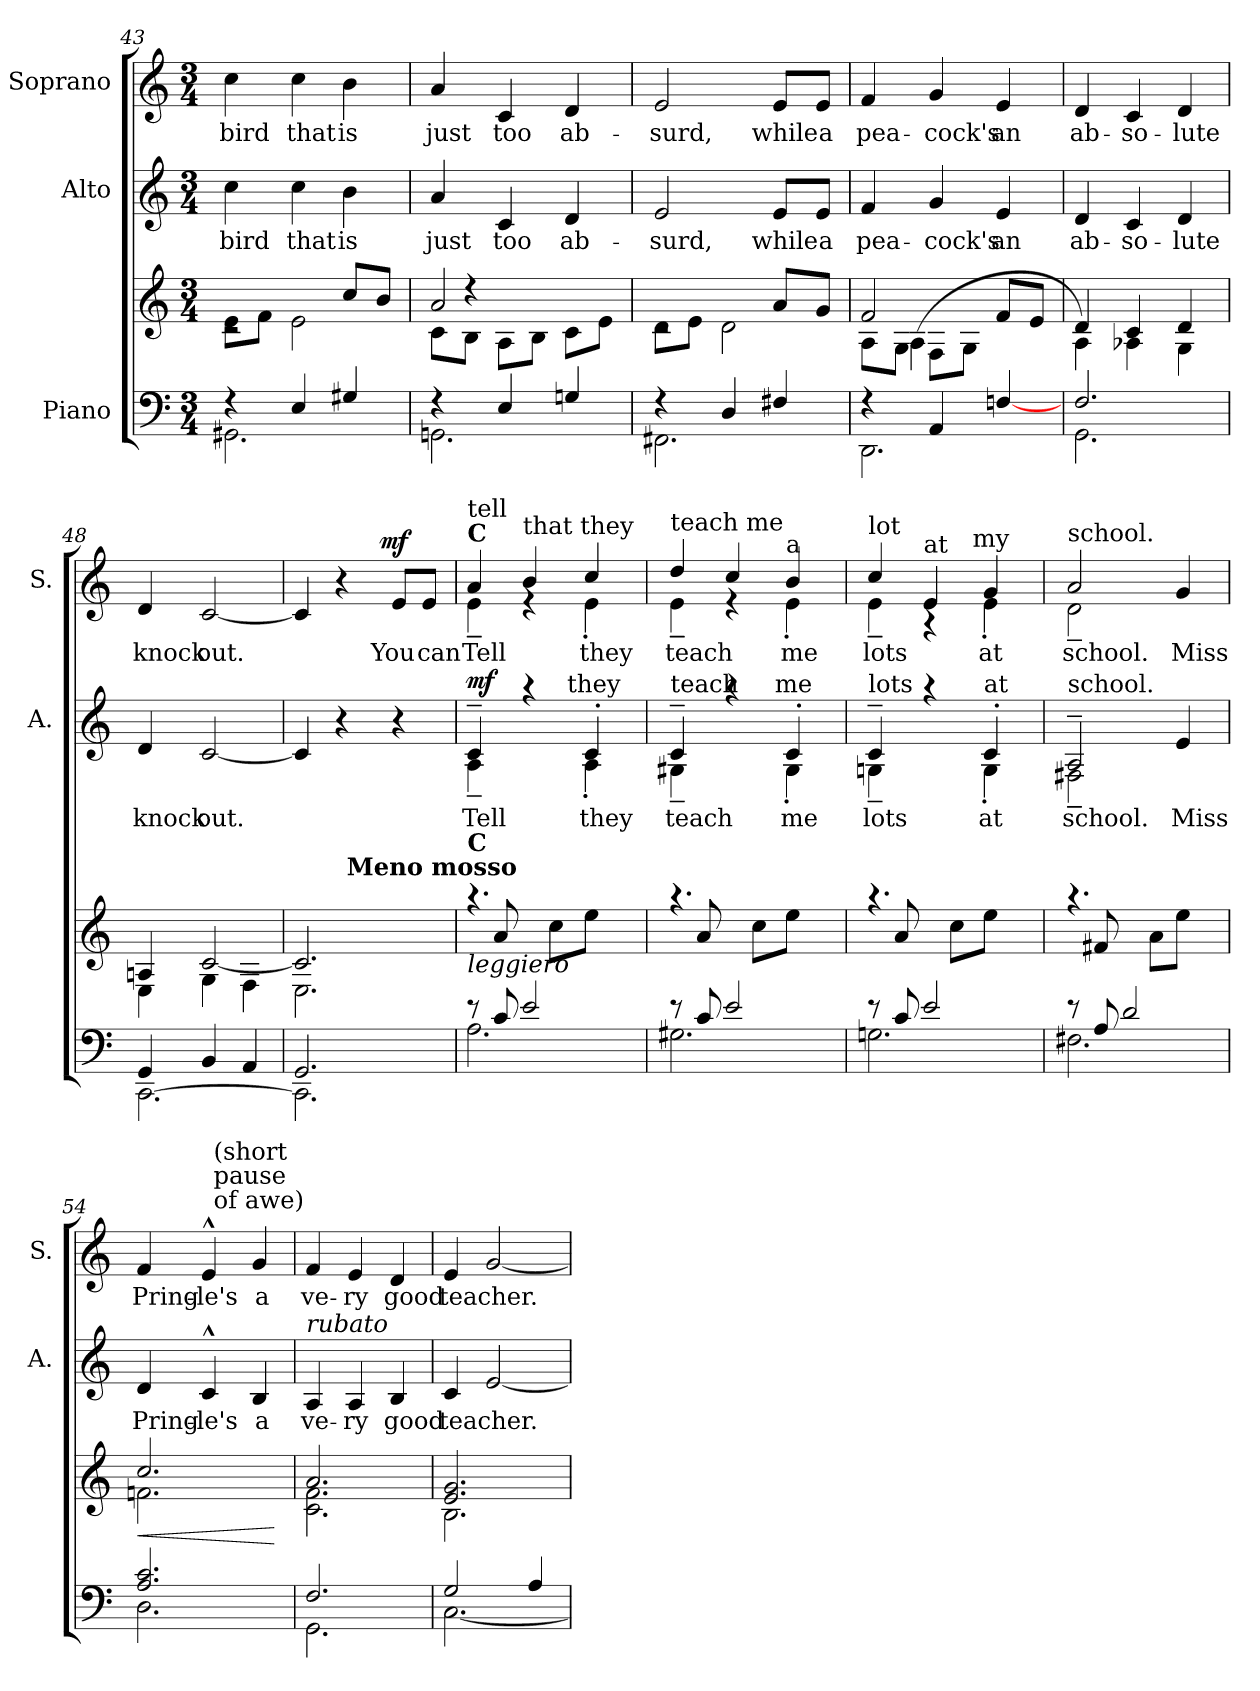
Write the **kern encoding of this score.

**kern	**kern	**dynam	**kern	**text	**dynam	**kern	**text	**dynam
*part3	*part3	*part3	*part2	*part2	*part2	*part1	*part1	*part1
*staff4	*staff3	*staff3/4	*staff2	*staff2	*staff2	*staff1	*staff1	*staff1
*I"Piano	*	*	*I"Alto	*	*	*I"Soprano	*	*
*	*	*	*I'A.	*	*	*I'S.	*	*
*clefF4	*clefG2	*	*clefG2	*	*	*clefG2	*	*
*k[]	*k[]	*	*k[]	*	*	*k[]	*	*
*C:	*C:	*	*C:	*	*	*C:	*	*
*M3/4	*M3/4	*	*M3/4	*	*	*M3/4	*	*
=43	=43	=43	=43	=43	=43	=43	=43	=43
*^	*^	*	*	*	*	*	*	*
!	!	!	!	!	!	!LO:LY:b	!	!	!LO:LY:b	!
2.GG#X\	4rF	8e\L	2rc	.	4cc\	bird	.	4cc\	bird	.
.	.	8f\J	.	.	.	.	.	.	.	.
!	!	!	!	!	!	!LO:LY:b	!	!	!LO:LY:b	!
.	4E/	2e\	.	.	4cc\	that	.	4cc\	that	.
!	!	!	!	!	!	!LO:LY:b	!	!	!LO:LY:b	!
.	4G#X/	.	8cc/L	.	4b\	is	.	4b\	is	.
.	.	.	8b/J	.	.	.	.	.	.	.
=44	=44	=44	=44	=44	=44	=44	=44	=44	=44	=44
*	*	*	*^	*	*	*	*	*	*	*
!	!	!	!	!	!	!	!LO:LY:b	!	!	!LO:LY:b	!
2.GGn\	4rF	2a/	8c\L	8ryy	.	4a/	just	.	4a/	just	.
.	.	.	8B\J	4rdd	.	.	.	.	.	.	.
!	!	!	!	!	!	!	!LO:LY:b	!	!	!LO:LY:b	!
.	4E/	.	8A\L	.	.	4c/	too	.	4c/	too	.
.	.	.	8B\J	4.ryy	.	.	.	.	.	.	.
!	!	!	!	!	!	!	!LO:LY:b	!	!	!LO:LY:b	!
.	4Gn/	4ryy	8c\L	.	.	4d/	ab-	.	4d/	ab-	.
.	.	.	8e\J	.	.	.	.	.	.	.	.
*	*	*	*v	*v	*	*	*	*	*	*	*
!!LO:PB:g=z
=45	=45	=45	=45	=45	=45	=45	=45	=45	=45	=45
!	!	!	!	!	!	!LO:LY:b	!	!	!LO:LY:b	!
2.FF#X\	4rF	8d\L	2rc	.	2e/	-surd,	.	2e/	-surd,	.
.	.	8e\J	.	.	.	.	.	.	.	.
.	4D/	2d\	.	.	.	.	.	.	.	.
!	!	!	!	!	!	!LO:LY:b	!	!	!LO:LY:b	!
.	4F#X/	.	8a/L	.	8e/L	while	.	8e/L	while	.
!	!	!	!	!	!	!LO:LY:b	!	!	!LO:LY:b	!
.	.	.	8g/J	.	8e/J	a	.	8e/J	a	.
=46	=46	=46	=46	=46	=46	=46	=46	=46	=46	=46
*	*	*	*^	*	*	*	*	*	*	*
!	!	!	!	!	!	!	!LO:LY:b	!	!	!LO:LY:b	!
2.DD\	4rF	2f/	8A\L	8ryy	.	4f/	pea-	.	4f/	pea-	.
.	.	.	8G\J	(<4A\	.	.	.	.	.	.	.
!	!	!	!	!	!	!	!LO:LY:b	!	!	!LO:LY:b	!
.	4AA/	.	8F\L	.	.	4g/	-cock's	.	4g/	-cock's	.
.	.	.	8G\J	4.ryy	.	.	.	.	.	.	.
!	!	!	!	!	!	!	!LO:LY:b	!	!	!LO:LY:b	!
.	[>4Fn/	4ryy	8f/L	.	.	4e/	an	.	4e/	an	.
.	.	.	8e/J	.	.	.	.	.	.	.	.
*	*	*	*v	*v	*	*	*	*	*	*	*
=47	=47	=47	=47	=47	=47	=47	=47	=47	=47	=47
!	!	!	!	!	!	!LO:LY:b	!	!	!LO:LY:b	!
2.F/	2.GG\	4A\)	4d/	.	4d/	ab-	.	4d/	ab-	.
!	!	!	!	!	!	!LO:LY:b	!	!	!LO:LY:b	!
.	.	4A-X\	4c/	.	4c/	-so-	.	4c/	-so-	.
!	!	!	!	!	!	!LO:LY:b	!	!	!LO:LY:b	!
.	.	4G\	4d/	.	4d/	-lute	.	4d/	-lute	.
=48	=48	=48	=48	=48	=48	=48	=48	=48	=48	=48
!	!	!	!	!	!	!LO:LY:b	!	!	!LO:LY:b	!
[<2.CC\	4GG/	4E\	4An/	.	4d/	knock	.	4d/	knock	.
!	!	!	!	!	!	!LO:LY:b	!	!	!LO:LY:b	!
.	4BB/	4G\	[>2c/	.	[<2c/	out.	.	[<2c/	out.	.
.	4AA/	4F\	.	.	.	.	.	.	.	.
=49	=49	=49	=49	=49	=49	=49	=49	=49	=49	=49
*	*	*	*^	*	*	*	*	*^	*	*
2.CC\]	2.GG/	2.E\	2.c/]	4ryy	.	4c/]	.	.	4c/]	4...ryy	.	.
.	.	.	.	32ryy	.	4r	.	.	4r	.	.	.
!	!	!	!	!LO:TX:a:B:t=Meno mosso	!	!	!	!	!	!	!	!
.	.	.	.	4...ryy	.	.	.	.	.	.	.	.
!	!	!	!	!	!	!	!	!	!	!	!	!LO:DY:a
.	.	.	.	.	.	.	.	.	.	4ryy	.	mf
!	!	!	!	!	!	!	!	!	!	!	!LO:LY:b	!
.	.	.	.	.	.	4r	.	.	8e/L	.	You	.
!	!	!	!	!	!	!	!	!	!	!	!LO:LY:b	!
.	.	.	.	.	.	.	.	.	8e/J	.	can	.
.	.	.	.	.	.	.	.	.	.	32ryy	.	.
!!LO:LB:g=z	!!
=50	=50	=50	=50	=50	=50	=50	=50	=50	=50	=50	=50	=50
!	!	!	!	!	!	!	!	!	!LO:TX:a:B:t=C	!	!	!
!	!	!	!	!	!	!	!	!	!LO:TX:a:t=tell	!	!	!
!	!	!	!	!	!	!LO:TX:a:t=Tell	!	!	!	!	!	!
!	!	!LO:TX:a:B:t=C	!	!	!	!	!	!	!	!	!	!
!	!	!LO:TX:b:i:t=leggiero	!	!	!	!	!	!	!	!	!	!
!	!	!	!	!	!	!	!LO:LY:b	!LO:DY:a	!	!	!LO:LY:b	!
*	*	*	*	*	*	*^	*	*	*	*	*	*
*	*	*	*v	*v	*	*	*^	*	*	*	*	*	*
2.A\	8re	4.raa	8ryy	.	4c~>/	4A~<\	4..ryy	Tell	mf	4a/	4e~<\	Tell	.
.	8c/	.	8a/	.	.	.	.	.	.	.	.	.	.
!	!	!	!	!	!	!	!	!	!	!LO:TX:a:t=that they	!	!	!
.	2e/	.	8ryy	.	4raa	4ryy	.	.	.	4b/	4re	.	.
.	.	8ryy	8cc\L	.	.	.	.	.	.	.	.	.	.
!	!	!	!	!	!	!	!LO:TX:a:t=they	!	!	!	!	!	!
.	.	.	.	.	.	.	4ryy	.	.	.	.	.	.
!	!	!	!	!	!	!	!	!LO:LY:b	!	!	!	!LO:LY:b	!
.	.	4ryy	8ee\J	.	4c'>/	4A'<\	.	they	.	4cc/	4e'<\	they	.
.	.	.	8ryy	.	.	.	.	.	.	.	.	.	.
.	.	.	.	.	.	.	16ryy	.	.	.	.	.	.
=51	=51	=51	=51	=51	=51	=51	=51	=51	=51	=51	=51	=51	=51
!	!	!	!	!	!	!	!	!	!	!LO:TX:a:t=teach me	!	!	!
!	!	!	!	!	!LO:TX:a:t=teach	!	!	!	!	!	!	!	!
!	!	!	!	!	!	!	!	!LO:LY:b	!	!	!	!LO:LY:b	!
2.G#X\	8re	4.raa	8ryy	.	4c~>/	4G#X~<\	4...ryy	teach	.	4dd/	4e~<\	teach	.
.	8c/	.	8a/	.	.	.	.	.	.	.	.	.	.
.	2e/	.	8ryy	.	4raa	4ryy	.	.	.	4cc/	4re	.	.
.	.	8ryy	8cc\L	.	.	.	.	.	.	.	.	.	.
!	!	!	!	!	!	!	!LO:TX:a:t=me	!	!	!	!	!	!
.	.	.	.	.	.	.	4ryy	.	.	.	.	.	.
!	!	!	!	!	!	!	!	!	!	!LO:TX:a:t=a	!	!	!
!	!	!	!	!	!	!	!	!LO:LY:b	!	!	!	!LO:LY:b	!
.	.	4ryy	8ee\J	.	4c'>/	4G#'<\	.	me	.	4b/	4e'<\	me	.
.	.	.	8ryy	.	.	.	.	.	.	.	.	.	.
.	.	.	.	.	.	.	32ryy	.	.	.	.	.	.
=52	=52	=52	=52	=52	=52	=52	=52	=52	=52	=52	=52	=52	=52
!	!	!	!	!	!	!	!	!	!	!LO:TX:a:t=lot	!	!	!
!	!	!	!	!	!LO:TX:a:t=lots	!	!	!	!	!	!	!	!
!	!	!	!	!	!	!	!	!LO:LY:b	!	!	!	!LO:LY:b	!
*	*	*	*	*	*	*v	*v	*	*	*	*^	*	*
2.Gn\	8re	4.raa	8ryy	.	4c~>/	4Gn~<\	lots	.	4cc/	4e~<\	4...ryy	lots	.
.	8c/	.	8a/	.	.	.	.	.	.	.	.	.	.
!	!	!	!	!	!	!	!	!	!LO:TX:a:t=at	!	!	!	!
.	2e/	.	8ryy	.	4raa	4ryy	.	.	4e/	4rA	.	.	.
.	.	8ryy	8cc\L	.	.	.	.	.	.	.	.	.	.
!	!	!	!	!	!	!	!	!	!	!	!LO:TX:a:t=my	!	!
.	.	.	.	.	.	.	.	.	.	.	4ryy	.	.
!	!	!	!	!	!LO:TX:a:t=at	!	!	!	!	!	!	!	!
!	!	!	!	!	!	!	!LO:LY:b	!	!	!	!	!LO:LY:b	!
.	.	4ryy	8ee\J	.	4c'>/	4G'<\	at	.	4g/	4e'<\	.	at	.
.	.	.	8ryy	.	.	.	.	.	.	.	.	.	.
.	.	.	.	.	.	.	.	.	.	.	32ryy	.	.
=53	=53	=53	=53	=53	=53	=53	=53	=53	=53	=53	=53	=53	=53
!	!	!	!	!	!	!	!	!	!LO:TX:a:t=school.	!	!	!	!
!	!	!	!	!	!LO:TX:a:t=school.	!	!	!	!	!	!	!	!
!	!	!	!	!	!	!	!LO:LY:b	!	!	!	!	!LO:LY:b	!
*	*	*	*	*	*	*	*	*	*	*v	*v	*	*
2.F#X\	8re	4.raa	8ryy	.	2A~>/	2F#X~<\	school.	.	2a/	2d~<\	school.	.
.	8A/	.	8f#X/	.	.	.	.	.	.	.	.	.
.	2d/	.	8ryy	.	.	.	.	.	.	.	.	.
.	.	8ryy	8a\L	.	.	.	.	.	.	.	.	.
!	!	!	!	!	!	!	!LO:LY:b	!	!	!	!LO:LY:b	!
.	.	4ryy	8ee\J	.	4e/	4ryy	Miss	.	4g/	4ryy	Miss	.
.	.	.	8ryy	.	.	.	.	.	.	.	.	.
*	*	*	*	*	*v	*v	*	*	*	*	*	*
=54	=54	=54	=54	=54	=54	=54	=54	=54	=54	=54	=54
!	!	!	!	!LO:HP:b	!	!LO:LY:b	!	!	!	!LO:LY:b	!
2.A/ 2.c/	2.D\	2.fn\	2.cc/	<	4d/	Pring-	.	4f/	4ryy	Pring-	.
!	!	!	!	!	!	!LO:LY:b:rj	!	!	!	!LO:LY:b:rj	!
.	.	.	.	.	4c^^</	-le's	.	4e^^</	32ryy	-le's	.
!	!	!	!	!	!	!	!	!	!LO:TX:a:t=of awe)	!	!
!	!	!	!	!	!	!	!	!	!LO:TX:a:t=pause	!	!
!	!	!	!	!	!	!	!	!	!LO:TX:a:t=(short	!	!
.	.	.	.	.	.	.	.	.	4...ryy	.	.
!	!	!	!	!	!	!LO:LY:b	!	!	!	!LO:LY:b	!
.	.	.	.	.	4B/	a	.	4g/	.	a	.
*v	*v	*	*	*	*	*	*	*	*	*	*
*	*v	*v	*	*	*	*	*	*	*	*
.	.	[	.	.	.	.	.	.	.
!!LO:PB:g=z
=55	=55	=55	=55	=55	=55	=55	=55	=55	=55
*^	*^	*	*	*	*	*	*	*	*
!	!	!	!	!	!LO:TX:a:i:t=rubato	!	!	!	!	!	!
!	!	!	!	!	!	!LO:LY:b	!	!	!	!LO:LY:b	!
*	*	*	*	*	*	*	*	*v	*v	*	*
2.F/	2.GG\	2.c\ 2.f\	2.a/	.	4A/	ve-	.	4f/	ve-	.
!	!	!	!	!	!	!LO:LY:b	!	!	!LO:LY:b	!
.	.	.	.	.	4A/	-ry	.	4e/	-ry	.
!	!	!	!	!	!	!LO:LY:b	!	!	!LO:LY:b	!
.	.	.	.	.	4B/	good	.	4d/	good	.
=56	=56	=56	=56	=56	=56	=56	=56	=56	=56	=56
!	!	!	!	!	!	!LO:LY:b	!	!	!LO:LY:b	!
2G/	[<2.C\	2.e/ 2.g/	2.B\	.	4c/	teacher.	.	4e/	teacher.	.
.	.	.	.	.	[<2e/	.	.	[<2g/	.	.
4A/	.	.	.	.	.	.	.	.	.	.
*v	*v	*	*	*	*	*	*	*	*	*
*	*v	*v	*	*	*	*	*	*	*
=	=	=	=	=	=	=	=	=
*-	*-	*-	*-	*-	*-	*-	*-	*-
